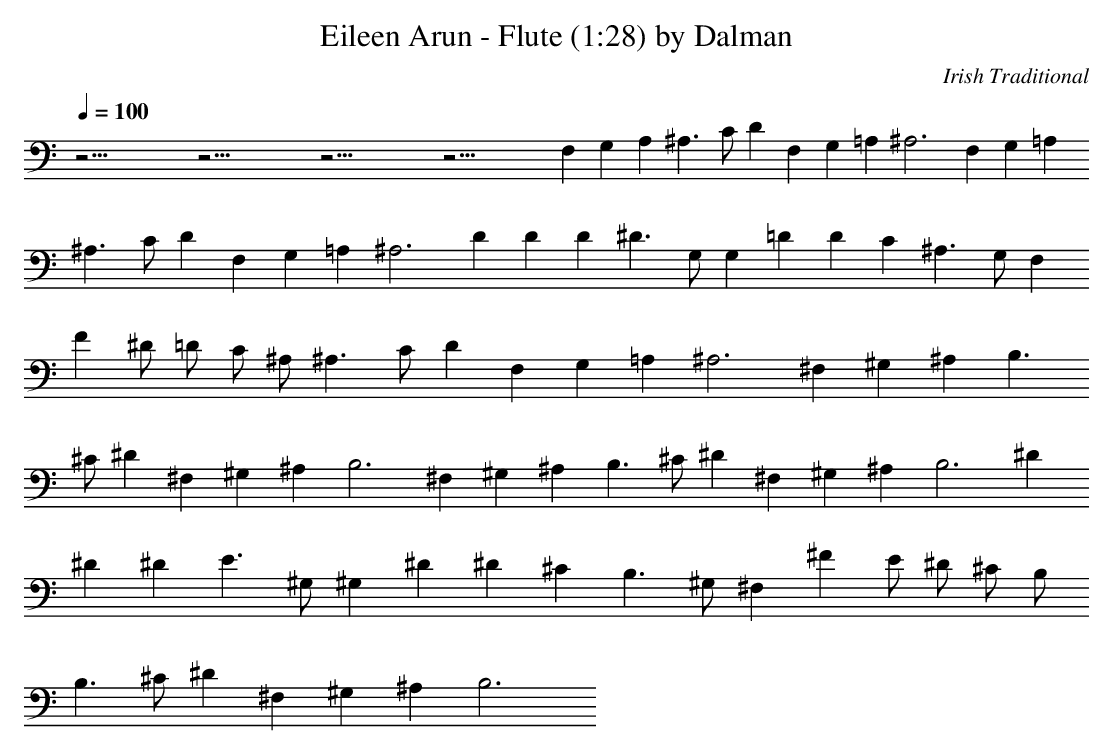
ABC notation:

X:1
T:Eileen Arun - Flute (1:28) by Dalman
C:Irish Traditional
L:1/4
Q:100
K:C
z53/4 z53/4 z53/4 z45/4 F, G, A, ^A,3/2 C/2 D F, G, =A, ^A,3 F, G, =A,
^A,3/2 C/2 D F, G, =A, ^A,3 D D D ^D3/2 G,/2 G, =D D C ^A,3/2 G,/2 F,
F ^D/2 =D/2 C/2 ^A,/2 ^A,3/2 C/2 D F, G, =A, ^A,3 ^F, ^G, ^A, B,3/2
^C/2 ^D ^F, ^G, ^A, B,3 ^F, ^G, ^A, B,3/2 ^C/2 ^D ^F, ^G, ^A, B,3 ^D
^D ^D E3/2 ^G,/2 ^G, ^D ^D ^C B,3/2 ^G,/2 ^F, ^F E/2 ^D/2 ^C/2 B,/2
B,3/2 ^C/2 ^D ^F, ^G, ^A, B,3
